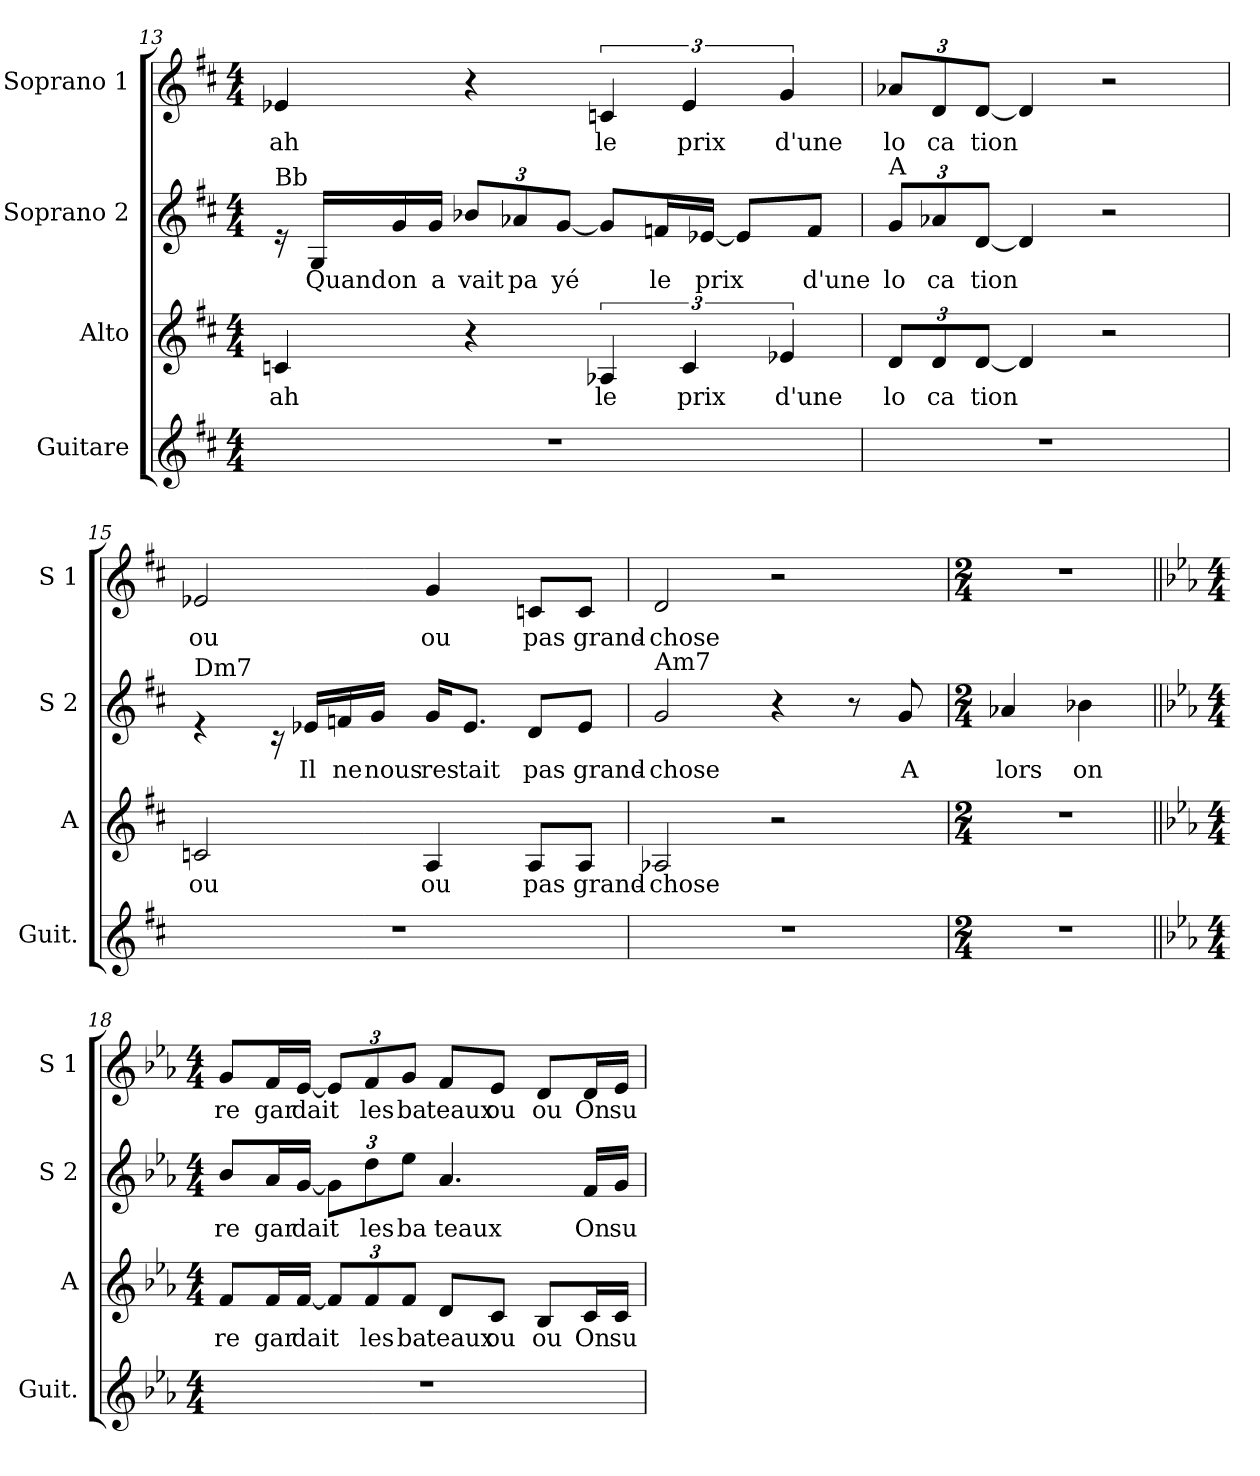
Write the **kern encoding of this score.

**kern	**kern	**text	**kern	**text	**kern	**text
*part4	*part3	*part3	*part2	*part2	*part1	*part1
*staff4	*staff3	*staff3	*staff2	*staff2	*staff1	*staff1
*I"Guitare	*I"Alto	*	*I"Soprano 2	*	*I"Soprano 1	*
*I'Guit.	*I'A	*	*I'S 2	*	*I'S 1	*
!!LO:LB:g=z
*clefG2	*clefG2	*	*clefG2	*	*clefG2	*
*ITrd7c12	*	*	*	*	*	*
*k[f#c#]	*k[f#c#]	*	*k[f#c#]	*	*k[f#c#]	*
*D:	*D:	*	*D:	*	*D:	*
*M4/4	*M4/4	*	*M4/4	*	*M4/4	*
=13	=13	=13	=13	=13	=13	=13
!	!	!LO:LY:b	!	!	!	!
!	!	!	!LO:TX:a:t=Bb	!	!	!
!	!	!	!	!	!	!LO:LY:b
1r	4cn/	ah	16rd	.	4e-X/	ah
!	!	!	!	!LO:LY:b	!	!
.	.	.	16G/LL	Quand	.	.
!	!	!	!	!LO:LY:b	!	!
.	.	.	16g/	on	.	.
!	!	!	!	!LO:LY:b	!	!
.	.	.	16g/JJ	a	.	.
*	*	*	*Xbrackettup	*	*	*
!	!	!	!	!LO:LY:b	!	!
.	4r	.	12b-X/L	vait	4r	.
!	!	!	!	!LO:LY:b	!	!
.	.	.	12a-X/	pa	.	.
!	!	!	!	!LO:LY:b	!	!
.	.	.	[<12g/J	yé	.	.
!	!	!LO:LY:b	!	!	!	!
!	!	!	!	!	!	!LO:LY:b
.	6A-X/	le	8g/L]	.	6cn/	le
!	!	!	!	!LO:LY:b	!	!
.	.	.	16fn/L	le	.	.
!	!	!LO:LY:b	!	!	!	!
!	!	!	!	!	!	!LO:LY:b
.	6c/	prix	.	.	6e-/	prix
!	!	!	!	!LO:LY:b	!	!
.	.	.	[<16e-X/JJ	prix	.	.
.	.	.	8e-/L]	.	.	.
!	!	!LO:LY:b	!	!	!	!
!	!	!	!	!	!	!LO:LY:b
.	6e-X/	d'une	.	.	6g/	d'une
!	!	!	!	!LO:LY:b	!	!
.	.	.	8f/J	d'une	.	.
=14	=14	=14	=14	=14	=14	=14
!	!	!LO:LY:b	!	!	!	!
!	!	!	!	!LO:LY:b	!	!
!	!	!	!LO:TX:a:t=A	!	!	!
!	!	!	!	!	!	!LO:LY:b
1r	12d/L	lo	12g/L	lo	12a-X/L	lo
!	!	!LO:LY:b	!	!	!	!
!	!	!	!	!LO:LY:b	!	!
!	!	!	!	!	!	!LO:LY:b
.	12d/	ca	12a-X/	ca	12d/	ca
!	!	!LO:LY:b	!	!	!	!
!	!	!	!	!LO:LY:b	!	!
!	!	!	!	!	!	!LO:LY:b
.	[12d/J	tion	[12d/J	tion	[12d/J	tion
.	4d/]	.	4d/]	.	4d/]	.
.	2r	.	2r	.	2r	.
=15	=15	=15	=15	=15	=15	=15
!	!	!LO:LY:b	!	!	!	!
!	!	!	!LO:TX:a:t=Dm7	!	!	!
!	!	!	!	!	!	!LO:LY:b
1r	2cn/	ou	4rd	.	2e-X/	ou
.	.	.	16rc	.	.	.
!	!	!	!	!LO:LY:b	!	!
.	.	.	16e-X/LL	Il	.	.
!	!	!	!	!LO:LY:b	!	!
.	.	.	16fn/	ne	.	.
!	!	!	!	!LO:LY:b	!	!
.	.	.	16g/JJ	nous	.	.
!	!	!LO:LY:b	!	!	!	!
!	!	!	!	!LO:LY:b	!	!
!	!	!	!	!	!	!LO:LY:b
.	4A/	ou	16g/KL	res	4g/	ou
!	!	!	!	!LO:LY:b	!	!
.	.	.	8.e-/J	tait	.	.
!	!	!LO:LY:b	!	!	!	!
!	!	!	!	!LO:LY:b	!	!
!	!	!	!	!	!	!LO:LY:b
.	8A/L	pas	8d/L	pas	8cn/L	pas
!	!	!LO:LY:b	!	!	!	!
!	!	!	!	!LO:LY:b	!	!
!	!	!	!	!	!	!LO:LY:b
.	8A/J	grand-	8e-/J	grand-	8c/J	grand-
!!LO:LB:g=z
=16	=16	=16	=16	=16	=16	=16
!	!	!LO:LY:b	!	!	!	!
!	!	!	!	!LO:LY:b	!	!
!	!	!	!LO:TX:a:t=Am7	!	!	!
!	!	!	!	!	!	!LO:LY:b
1r	2A-X/	-chose	2g/	-chose	2d/	-chose
.	2r	.	4r	.	2r	.
.	.	.	8r	.	.	.
!	!	!	!	!LO:LY:b	!	!
.	.	.	8g/	A	.	.
=17	=17	=17	=17	=17	=17	=17
*M2/4	*M2/4	*	*M2/4	*	*M2/4	*
!	!	!	!	!LO:LY:b	!	!
2r	2r	.	4a-X/	lors	2r	.
!	!	!	!	!LO:LY:b	!	!
.	.	.	4b-X\	on	.	.
=18||	=18||	=18||	=18||	=18||	=18||	=18||
*k[b-e-a-]	*k[b-e-a-]	*	*k[b-e-a-]	*	*k[b-e-a-]	*
*E-:	*E-:	*	*E-:	*	*E-:	*
*M4/4	*M4/4	*	*M4/4	*	*M4/4	*
!	!	!LO:LY:b	!	!	!	!
!	!	!	!	!LO:LY:b	!	!
!	!	!	!	!	!	!LO:LY:b
1r	8f/L	re	8b-/L	re	8g/L	re
!	!	!LO:LY:b	!	!	!	!
!	!	!	!	!LO:LY:b	!	!
!	!	!	!	!	!	!LO:LY:b
.	16f/L	gar	16a-/L	gar	16f/L	gar
!	!	!LO:LY:b	!	!	!	!
!	!	!	!	!LO:LY:b	!	!
!	!	!	!	!	!	!LO:LY:b
.	[<16f/JJ	dait	[<16g/JJ	dait	[<16e-/JJ	dait
*	*	*	*brackettup	*	*Xbrackettup	*
.	12f/L]	.	12g\L]	.	12e-/L]	.
!	!	!LO:LY:b	!	!	!	!
!	!	!	!	!LO:LY:b	!	!
!	!	!	!	!	!	!LO:LY:b
.	12f/	les	12dd\	les	12f/	les
!	!	!LO:LY:b	!	!	!	!
!	!	!	!	!LO:LY:b	!	!
!	!	!	!	!	!	!LO:LY:b
.	12f/J	ba	12ee-\J	ba	12g/J	ba
!	!	!LO:LY:b	!	!	!	!
!	!	!	!	!LO:LY:b	!	!
!	!	!	!	!	!	!LO:LY:b
.	8d/L	teaux	4.a-/	teaux	8f/L	teaux
!	!	!LO:LY:b	!	!	!	!
!	!	!	!	!	!	!LO:LY:b
.	8c/J	ou	.	.	8e-/J	ou
!	!	!LO:LY:b	!	!	!	!
!	!	!	!	!	!	!LO:LY:b
.	8B-/L	ou	.	.	8d/L	ou
!	!	!LO:LY:b	!	!	!	!
!	!	!	!	!LO:LY:b	!	!
!	!	!	!	!	!	!LO:LY:b
.	16c/L	On	16f/LL	On	16d/L	On
!	!	!LO:LY:b	!	!	!	!
!	!	!	!	!LO:LY:b	!	!
!	!	!	!	!	!	!LO:LY:b
.	16c/JJ	su	16g/JJ	su	16e-/JJ	su
=	=	=	=	=	=	=
*-	*-	*-	*-	*-	*-	*-
